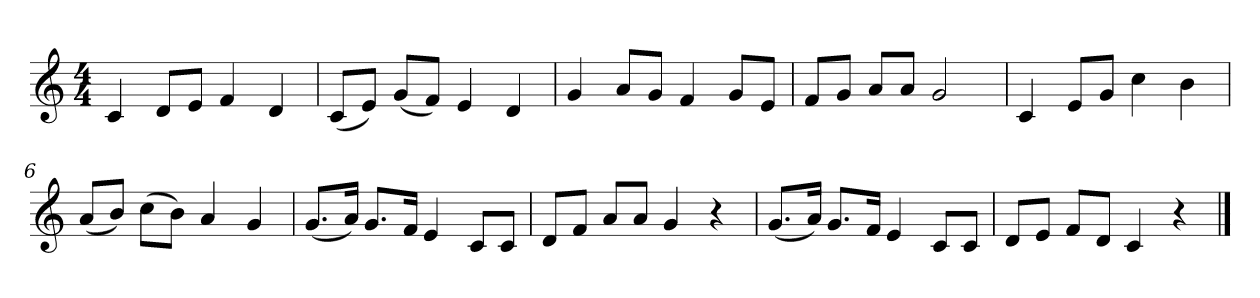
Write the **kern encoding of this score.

**kern
*part1
*staff1
*k[]
*M4/4
*MM120
=1
4c
8dL
8eJ
4f
4d
=2
(8cL
8eJ)
(8gL
8fJ)
4e
4d
=3
4g
8aL
8gJ
4f
8gL
8eJ
=4
8fL
8gJ
8aL
8aJ
2g
=5
4c
8eL
8gJ
4cc
4b
=6
(8aL
8bJ)
(8ccL
8bJ)
4a
4g
=7
(8.gL
16aJk)
8.gL
16fJk
4e
8cL
8cJ
=8
8dL
8fJ
8aL
8aJ
4g
4r
=9
(8.gL
16aJk)
8.gL
16fJk
4e
8cL
8cJ
=10
8dL
8eJ
8fL
8dJ
4c
4r
==
*-
